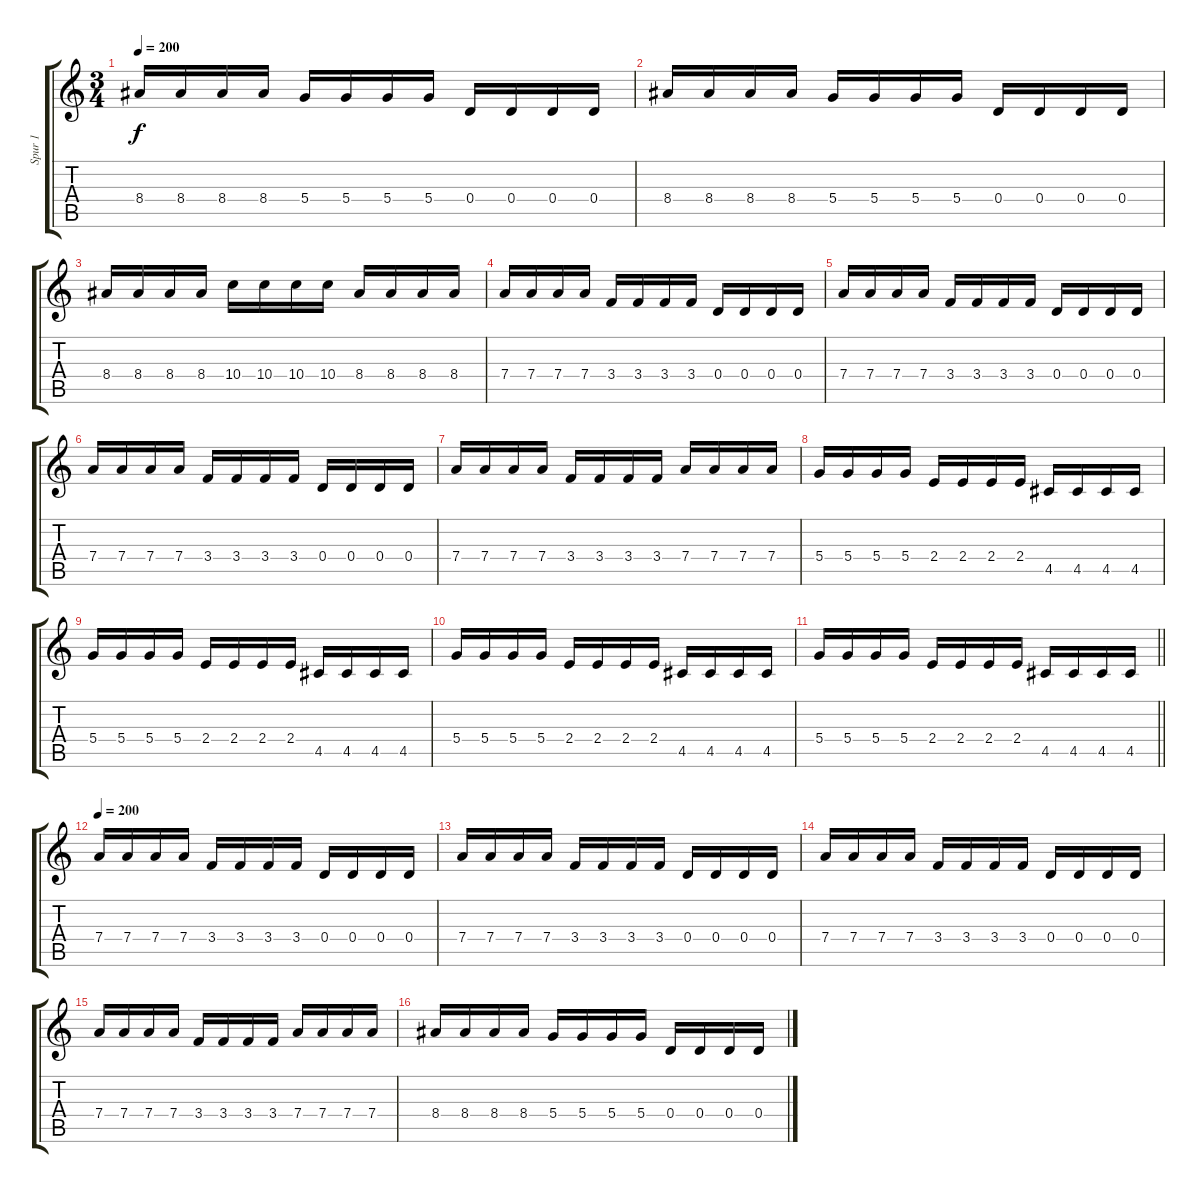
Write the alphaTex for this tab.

\track ("Spur 1" "Spur 1") {instrument distortionguitar}
\staff {score tabs}
\tuning (E4 B3 G3 D3 A2 E2) {hide}
\ts (3 4)
\tempo 200
\clef g2
\ks c
8.4.16{dy f} 8.4.16 8.4.16 8.4.16 5.4.16 5.4.16 5.4.16 5.4.16 0.4.16 0.4.16 0.4.16 0.4.16 |
8.4.16 8.4.16 8.4.16 8.4.16 5.4.16 5.4.16 5.4.16 5.4.16 0.4.16 0.4.16 0.4.16 0.4.16 |
8.4.16 8.4.16 8.4.16 8.4.16 10.4.16 10.4.16 10.4.16 10.4.16 8.4.16 8.4.16 8.4.16 8.4.16 |
7.4.16 7.4.16 7.4.16 7.4.16 3.4.16 3.4.16 3.4.16 3.4.16 0.4.16 0.4.16 0.4.16 0.4.16 |
7.4.16 7.4.16 7.4.16 7.4.16 3.4.16 3.4.16 3.4.16 3.4.16 0.4.16 0.4.16 0.4.16 0.4.16 |
7.4.16 7.4.16 7.4.16 7.4.16 3.4.16 3.4.16 3.4.16 3.4.16 0.4.16 0.4.16 0.4.16 0.4.16 |
7.4.16 7.4.16 7.4.16 7.4.16 3.4.16 3.4.16 3.4.16 3.4.16 7.4.16 7.4.16 7.4.16 7.4.16 |
5.4.16 5.4.16 5.4.16 5.4.16 2.4.16 2.4.16 2.4.16 2.4.16 4.5.16 4.5.16 4.5.16 4.5.16 |
5.4.16 5.4.16 5.4.16 5.4.16 2.4.16 2.4.16 2.4.16 2.4.16 4.5.16 4.5.16 4.5.16 4.5.16 |
5.4.16 5.4.16 5.4.16 5.4.16 2.4.16 2.4.16 2.4.16 2.4.16 4.5.16 4.5.16 4.5.16 4.5.16 |
\barLineRight lightlight
5.4.16 5.4.16 5.4.16 5.4.16 2.4.16 2.4.16 2.4.16 2.4.16 4.5.16 4.5.16 4.5.16 4.5.16 |
\tempo 200
7.4.16 7.4.16 7.4.16 7.4.16 3.4.16 3.4.16 3.4.16 3.4.16 0.4.16 0.4.16 0.4.16 0.4.16 |
7.4.16 7.4.16 7.4.16 7.4.16 3.4.16 3.4.16 3.4.16 3.4.16 0.4.16 0.4.16 0.4.16 0.4.16 |
7.4.16 7.4.16 7.4.16 7.4.16 3.4.16 3.4.16 3.4.16 3.4.16 0.4.16 0.4.16 0.4.16 0.4.16 |
7.4.16 7.4.16 7.4.16 7.4.16 3.4.16 3.4.16 3.4.16 3.4.16 7.4.16 7.4.16 7.4.16 7.4.16 |
8.4.16 8.4.16 8.4.16 8.4.16 5.4.16 5.4.16 5.4.16 5.4.16 0.4.16 0.4.16 0.4.16 0.4.16
